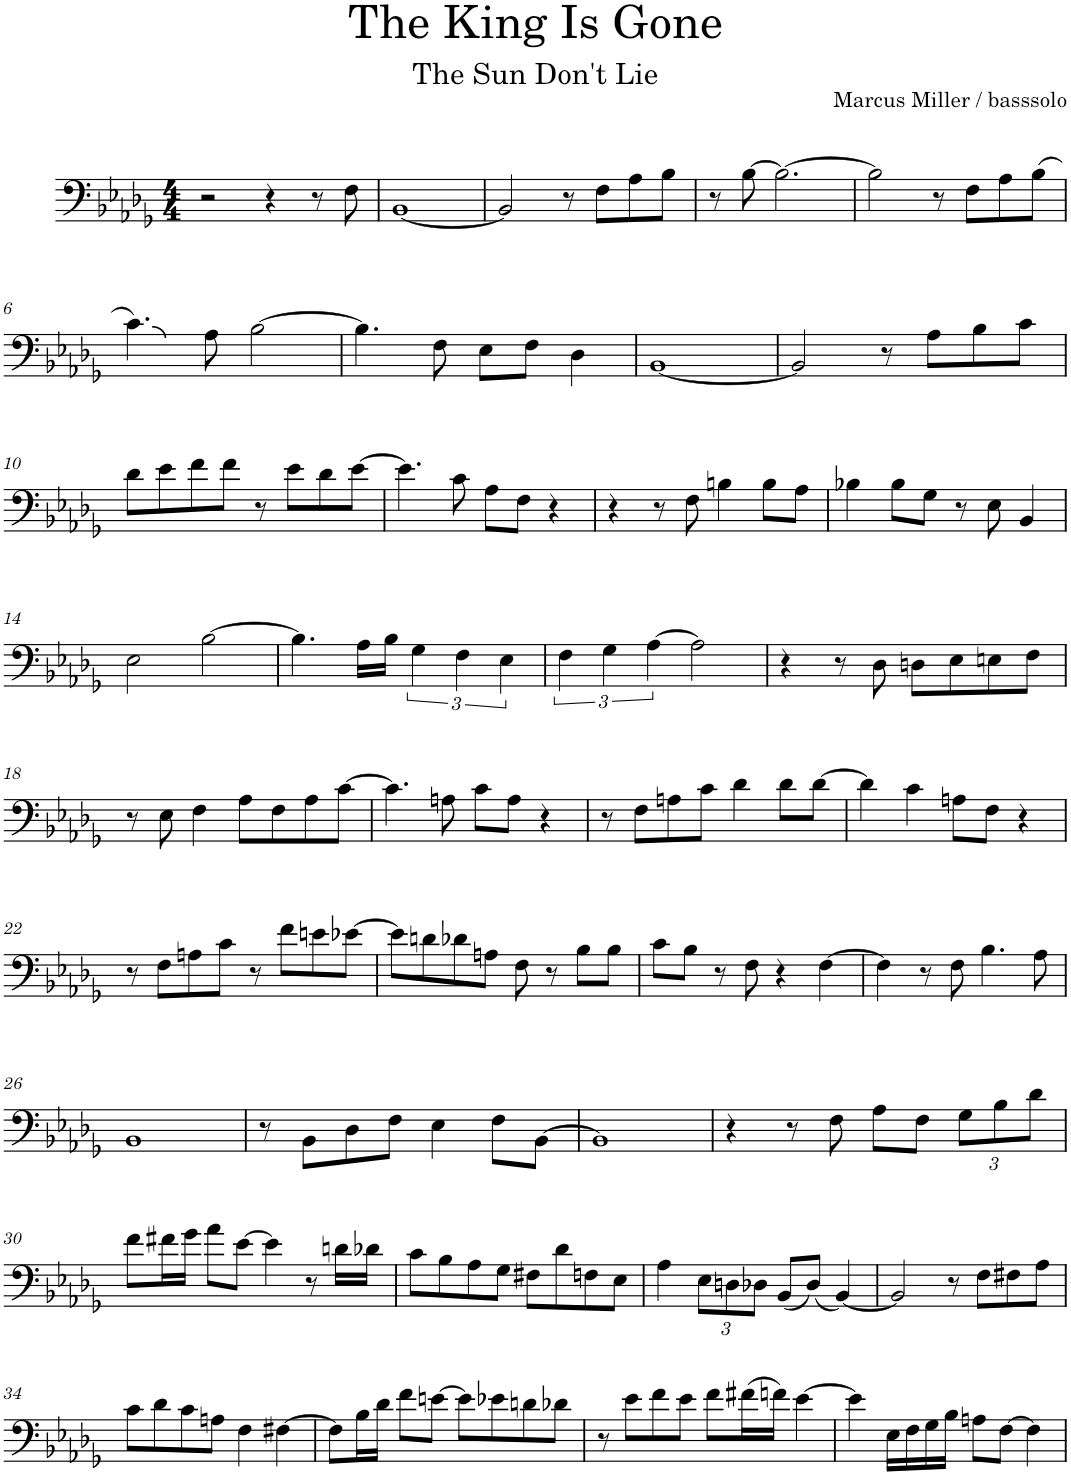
**kern
*part1
*staff1
*I"Bass Guitar
*I'B. Guit.
*clefF4
*Trd7c12
*k[b-e-a-d-g-]
*M4/4
=1
2r
4r
8r
8F\
=2
[1BB-
=3
2BB-/]
8r
8F\L
8A-\
8B-\J
=4
8r
[8B-\
2.B-\_
=5
2B-\]
8r
8F\L
8A-\
(8B-\J
!!LO:LB:g=z
=6
4.c\)
8A-\
[2B-\
=7
4.B-\]
8F\
8E-\L
8F\J
4D-\
=8
[1BB-
=9
2BB-/]
8r
8A-\L
8B-\
8c\J
!!LO:LB:g=z
=10
8d-\L
8e-\
8f\
8f\J
8r
8e-\L
8d-\
[8e-\J
=11
4.e-\]
8c\
8A-\L
8F\J
4r
=12
4r
8r
8F\
4Bn\
8B\L
8A-\J
=13
4B-X\
8B-\L
8G-\J
8r
8E-\
4BB-/
!!LO:LB:g=z
=14
2E-\
[2B-\
=15
4.B-\]
16A-\LL
16B-\JJ
6G-\
6F\
6E-\
=16
6F\
6G-\
[6A-\
2A-\]
=17
4r
8r
8D-\
8Dn\L
8E-\
8En\
8F\J
!!LO:LB:g=z
=18
8r
8E-\
4F\
8A-\L
8F\
8A-\
[8c\J
=19
4.c\]
8An\
8c\L
8A\J
4r
=20
8r
8F\L
8An\
8c\J
4d-\
8d-\L
[8d-\J
=21
4d-\]
4c\
8An\L
8F\J
4r
!!LO:LB:g=z
=22
8r
8F\L
8An\
8c\J
8r
8f\L
8en\
[8e-X\J
=23
8e-\L]
8dn\
8d-X\
8An\J
8F\
8r
8B-\L
8B-\J
=24
8c\L
8B-\J
8r
8F\
4r
[4F\
=25
4F\]
8r
8F\
4.B-\
8A-\
!!LO:LB:g=z
=26
1BB-
=27
8r
8BB-\L
8D-\
8F\J
4E-\
8F\L
[8BB-\J
=28
1BB-]
=29
4r
8r
8F\
8A-\L
8F\J
*Xbrackettup
12G-\L
12B-\
12d-\J
!!LO:LB:g=z
=30
8f\L
16f#X\L
16g-\JJ
8a-\L
[8e-\J
4e-\]
8r
16dn\LL
16d-X\JJ
=31
8c\L
8B-\
8A-\
8G-\J
8F#X\L
8d-\
8Fn\
8E-\J
=32
4A-\
12E-\L
12Dn\
12D-X\J
(8BB-/L
(8D-/J)
[4BB-/)
=33
2BB-/]
8r
8F\L
8F#X\
8A-\J
!!LO:LB:g=z
=34
8c\L
8d-\
8c\
8An\J
4F\
[4F#X\
=35
8F#\L]
16B-\L
16d-\JJ
8f\L
[8en\J
8e\L]
8e-X\
8dn\
8d-X\J
=36
8r
8e-\L
8f\
8e-\J
8f\L
(16f#X\L
16fn\JJ)
[4e-\
=37
4e-\]
16E-\LL
16F\
16G-\
16B-\JJ
8An\L
[8F\J
4F\]
=
*-
